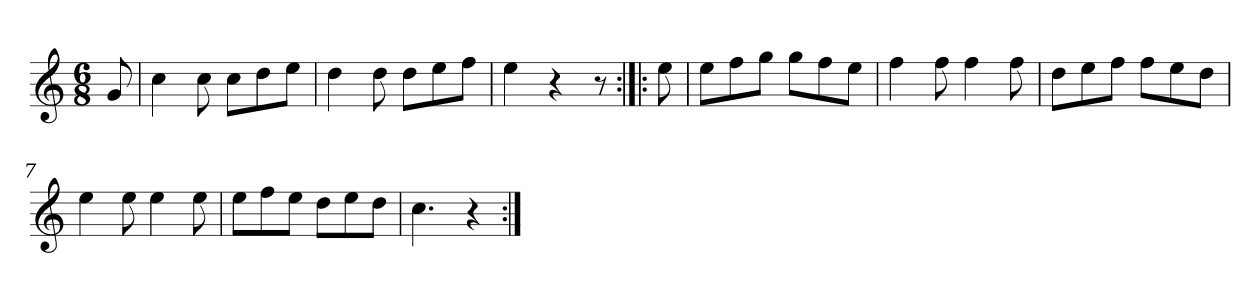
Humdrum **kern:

**kern
*part1
*staff1
*clefG2
*k[]
*C:
*M6/8
*MM120
=
8g
=1
4cc
8cc
8cc\L
8dd\
8ee\J
=2
4dd
8dd
8dd\L
8ee\
8ff\J
=3
4ee
4r
8r
=:|!|:
8ee
=4
8ee\L
8ff\
8gg\J
8gg\L
8ff\
8ee\J
=5
4ff
8ff
4ff
8ff
=6
8dd\L
8ee\
8ff\J
8ff\L
8ee\
8dd\J
=7
4ee
8ee
4ee
8ee
=8
8ee\L
8ff\
8ee\J
8dd\L
8ee\
8dd\J
=9
4.cc
4r
=:|!
*-
